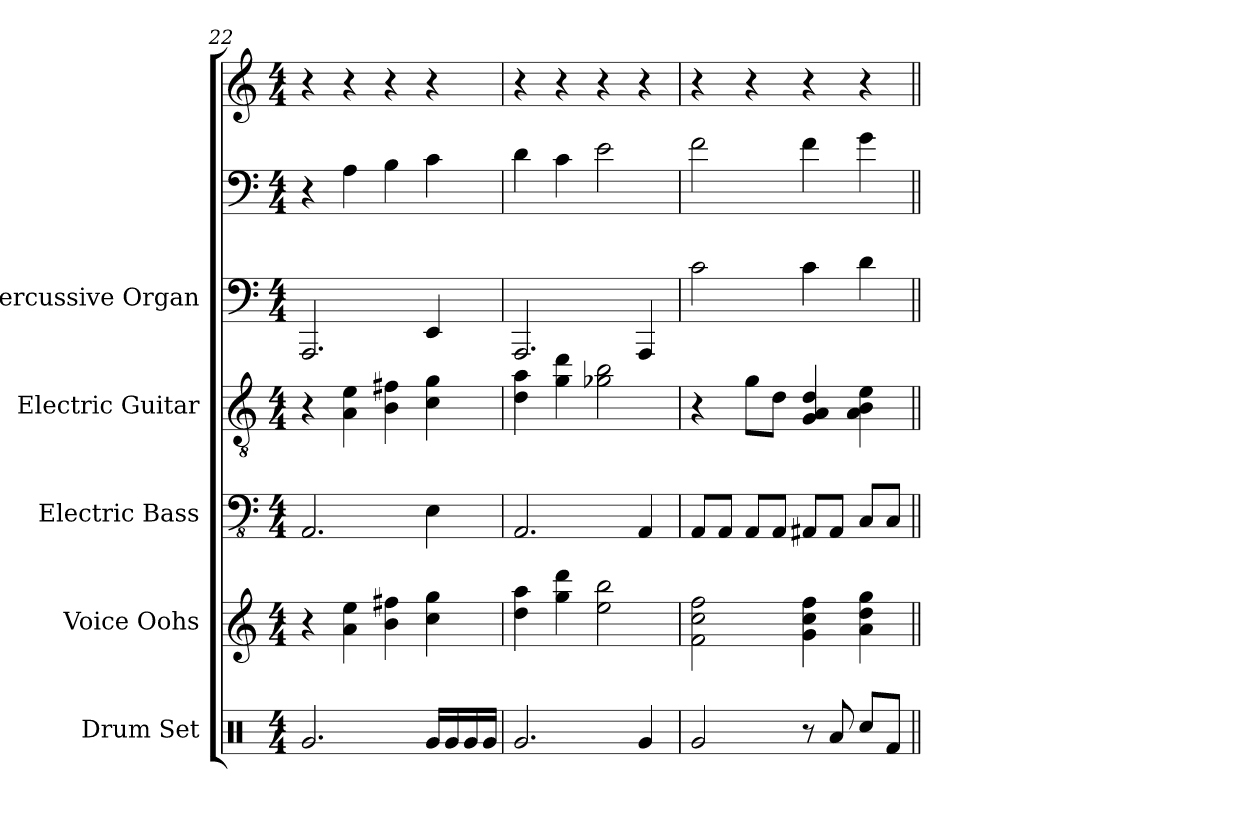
**kern	**kern	**kern	**kern	**kern	**kern	**kern
*part5	*part4	*part3	*part2	*part1	*part1	*part1
*staff7	*staff6	*staff5	*staff4	*staff3	*staff2	*staff1
*I"Drum Set	*I"Voice Oohs	*I"Electric Bass	*I"Electric Guitar	*I"Percussive Organ	*	*
*I'Drums	*I'Vo. Oo.	*I'El. B.	*I'El. Guit.	*I'Perc. Org.	*	*
*clefX	*clefG2	*clefFv4	*clefGv2	*clefF4	*clefF4	*clefG2
*k[]	*k[]	*k[]	*k[]	*k[]	*k[]	*k[]
*M4/4	*M4/4	*M4/4	*M4/4	*M4/4	*M4/4	*M4/4
=22	=22	=22	=22	=22	=22	=22
2.Rg	4r	2.AAA	4r	2.AAA	4r	4r
.	4a 4ee	.	4A 4e	.	4A	4r
.	4b 4ff#X	.	4B 4f#X	.	4B	4r
16RgLL	4cc 4gg	4EE	4c 4g	4EE	4c	4r
16Rg	.	.	.	.	.	.
16Rg	.	.	.	.	.	.
16RgJJ	.	.	.	.	.	.
=23	=23	=23	=23	=23	=23	=23
2.Rg	4dd 4aa	2.AAA	4d 4a	2.AAA	4d	4r
.	4gg 4ddd	.	4g 4dd	.	4c	4r
.	2ee 2bb	.	2g-X 2b	.	2e	4r
4Rg	.	4AAA	.	4AAA	.	4r
=24	=24	=24	=24	=24	=24	=24
2Rg	2ff 2cc 2f	8AAAL	4r	2c	2f	4r
.	.	8AAAJ	.	.	.	.
.	.	8AAAL	8gL	.	.	4r
.	.	8AAAJ	8dJ	.	.	.
8r	4ff 4g 4cc	8AAA#XL	4G 4A 4d	4c	4f	4r
8Ra	.	8AAA#J	.	.	.	.
8RccL	4gg 4a 4dd	8CCL	4e 4A 4B	4d	4g	4r
8RfJ	.	8CCJ	.	.	.	.
=||	=||	=||	=||	=||	=||	=||
*-	*-	*-	*-	*-	*-	*-
